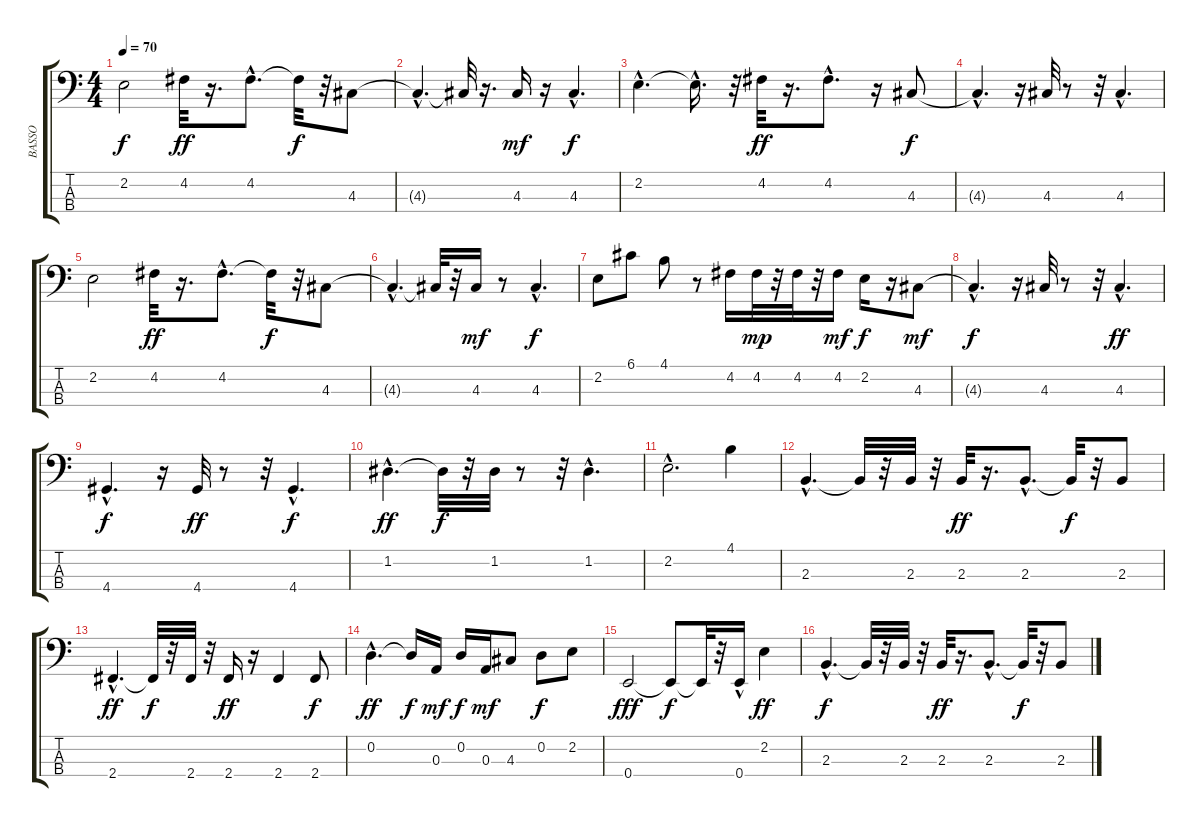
\track ("BASSO" "BASSO") {instrument fretlessbass}
\staff {score tabs}
\tuning (G2 D2 A1 E1) {hide}
\ts (4 4)
\tempo 70
\clef f4
\ks c
2.2.2{dy f} 4.2.32{dy ff} r.16{d} 4.2{hac}.8{d} 4.2{t}.32{dy f} r.32 4.3.8 |
4.3{hac t}.4{d} 4.3{t}.32 r.16{d} 4.3.16{dy mf} r.16 4.3{hac}.4{d dy f} |
2.2{hac}.4{d} 2.2{hac t}.16{d} r.32 4.2.32{dy ff} r.16{d} 4.2{hac}.8{d} r.16 4.3.8{dy f} |
4.3{hac t}.4{d} r.16 4.3.32 r.8 r.32 4.3{hac}.4{d} |
2.2.2 4.2.32{dy ff} r.16{d} 4.2{hac}.8{d} 4.2{t}.32{dy f} r.32 4.3.8 |
4.3{hac t}.4{d} 4.3{t}.32 r.32 4.3.16{dy mf} r.8 4.3{hac}.4{d dy f} |
2.2.8 6.1.8 4.1.8 r.8 4.2.16 4.2.32{dy mp} r.32 4.2.32 r.32 4.2.16{dy mf} 2.2.16{dy f} r.16 4.3.8{dy mf} |
4.3{hac t}.4{d dy f} r.16 4.3.32 r.8 r.32 4.3{hac}.4{d dy ff} |
4.4{hac}.4{d dy f} r.16 4.4.32{dy ff} r.8 r.32 4.4{hac}.4{d dy f} |
1.2{hac}.4{d dy ff} 1.2{t}.32{dy f} r.32 1.2.32 r.8 r.32 1.2{hac}.4{d} |
2.2{hac}.2{d} 4.1.4 |
2.3{hac}.4{d} 2.3{t}.32 r.32 2.3.32 r.32 2.3.32{dy ff} r.16{d} 2.3{hac}.8{d} 2.3{t}.32{dy f} r.32 2.3.8 |
2.4{hac}.4{d dy ff} 2.4{t}.32{dy f} r.32 2.4.32 r.32 2.4.16{dy ff} r.16 2.4.4 2.4.8{dy f} |
0.2{hac}.4{d dy ff} 0.2{t}.16{dy f} 0.3.16{dy mf} 0.2.16{dy f} 0.3.16{dy mf} 4.3.8 0.2.8{dy f} 2.2.8 |
0.4.2{dy fff} 0.4{t}.8{dy f} 0.4{t}.32 r.32 0.4{hac}.16 2.2.4{dy ff} |
2.3{hac}.4{d dy f} 2.3{t}.32 r.32 2.3.32 r.32 2.3.32{dy ff} r.16{d} 2.3{hac}.8{d} 2.3{t}.32{dy f} r.32 2.3.8
